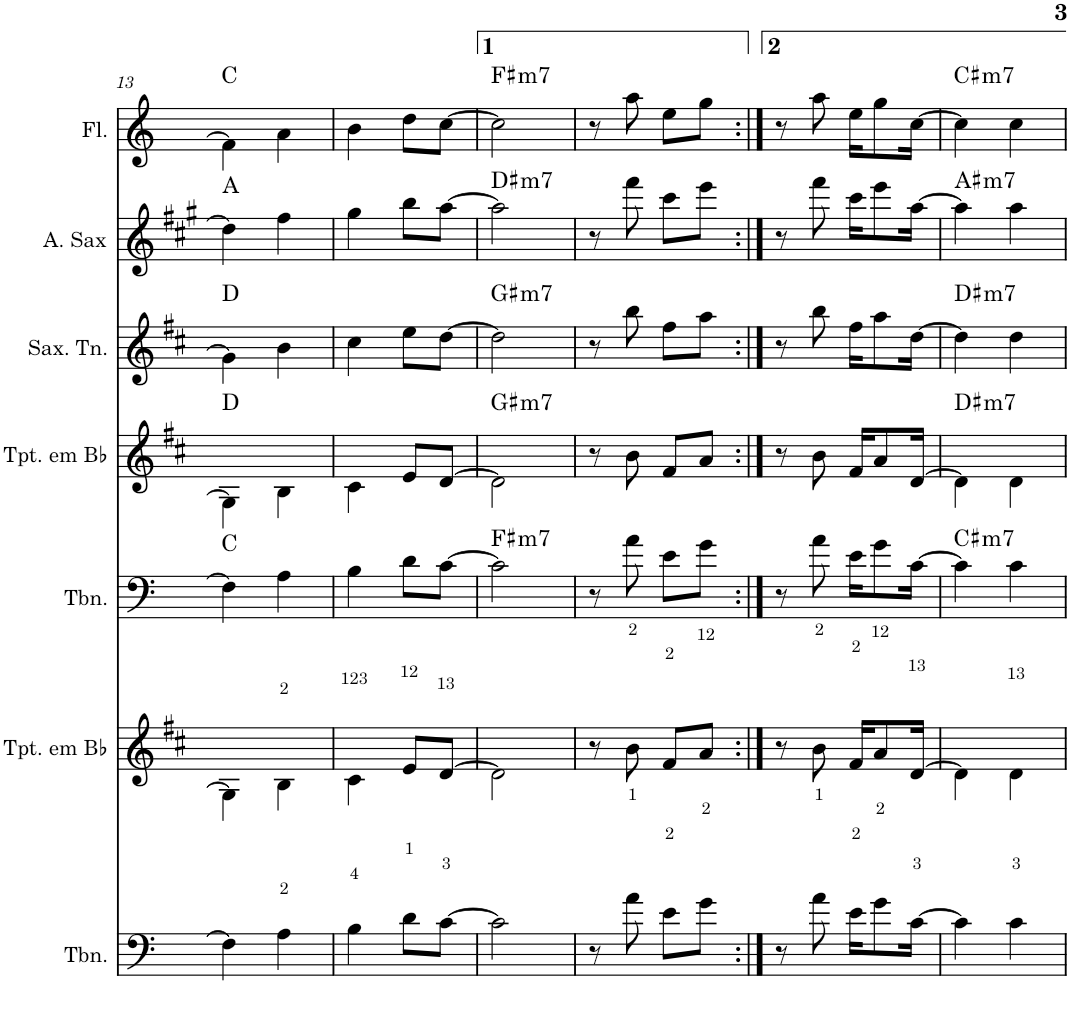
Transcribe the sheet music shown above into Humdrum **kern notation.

**kern	**kern	**kern	**harte	**kern	**harte	**kern	**harte	**kern	**harte	**kern	**harte
*part7	*part6	*part5	*part5	*part4	*part4	*part3	*part3	*part2	*part2	*part1	*part1
*staff7	*staff6	*staff5	*	*staff4	*	*staff3	*	*staff2	*	*staff1	*
*I"Trombone	*I"Trompete em Bb	*I"Trombone	*	*I"Trompete em Bb	*	*I"Saxofone Tenor	*	*I"Saxofone Alto	*	*I"Flauta Transversal	*
*I'Tbn.	*I'Tpt. em Bb	*I'Tbn.	*	*I'Tpt. em Bb	*	*I'Sax. Tn.	*	*	*	*I'Fl.	*
!!LO:PB:g=z
*clefF4	*clefG2	*clefF4	*	*clefG2	*	*clefG2	*	*clefG2	*	*clefG2	*
*	*Trd1c2	*	*	*Trd1c2	*	*Trd8c14	*	*Trd5c9	*	*	*
*k[]	*k[f#c#]	*k[]	*	*k[f#c#]	*	*k[f#c#]	*	*k[f#c#g#]	*	*k[]	*
*M2/4	*M2/4	*M2/4	*	*M2/4	*	*M2/4	*	*M2/4	*	*M2/4	*
=13	=13	=13	=13	=13	=13	=13	=13	=13	=13	=13	=13
4F#\]	4G#\]	4F#\]	C:maj	4G#\]	D:maj	4g#\]	D:maj	4dd#\]	A:maj	4f#\]	C:maj
4A\	4B\	4A\	.	4B\	.	4b\	.	4ff#\	.	4a\	.
=14	=14	=14	=14	=14	=14	=14	=14	=14	=14	=14	=14
4B\	4c#\	4B\	.	4c#\	.	4cc#\	.	4gg#\	.	4b\	.
8d\L	8e/L	8d\L	.	8e/L	.	8ee\L	.	8bb\L	.	8dd\L	.
[8c\J	[8d/J	[8c\J	.	[8d/J	.	[8dd\J	.	[8aa\J	.	[8cc\J	.
=15	=15	=15	=15	=15	=15	=15	=15	=15	=15	=15	=15
!	!	!	!LO:H:kt=m7	!	!LO:H:kt=m7	!	!LO:H:kt=m7	!	!LO:H:kt=m7	!	!LO:H:kt=m7
2c\]	2d\]	2c\]	F#:min7	2d\]	G#:min7	2dd\]	G#:min7	2aa\]	D#:min7	2cc\]	F#:min7
=16	=16	=16	=16	=16	=16	=16	=16	=16	=16	=16	=16
8r	8r	8r	.	8r	.	8r	.	8r	.	8r	.
8a\	8b\	8a\	.	8b\	.	8bb\	.	8fff#\	.	8aa\	.
8e\L	8f#/L	8e\L	.	8f#/L	.	8ff#\L	.	8ccc#\L	.	8ee\L	.
8g\J	8a/J	8g\J	.	8a/J	.	8aa\J	.	8eee\J	.	8gg\J	.
=17:|!	=17:|!	=17:|!	=17:|!	=17:|!	=17:|!	=17:|!	=17:|!	=17:|!	=17:|!	=17:|!	=17:|!
8r	8r	8r	.	8r	.	8r	.	8r	.	8r	.
8a\	8b\	8a\	.	8b\	.	8bb\	.	8fff#\	.	8aa\	.
16e\KL	16f#/KL	16e\KL	.	16f#/KL	.	16ff#\KL	.	16ccc#\KL	.	16ee\KL	.
8g\	8a/	8g\	.	8a/	.	8aa\	.	8eee\	.	8gg\	.
[16c\Jk	[16d/Jk	[16c\Jk	.	[16d/Jk	.	[16dd\Jk	.	[16aa\Jk	.	[16cc\Jk	.
=18	=18	=18	=18	=18	=18	=18	=18	=18	=18	=18	=18
!	!	!	!LO:H:kt=m7	!	!LO:H:kt=m7	!	!LO:H:kt=m7	!	!LO:H:kt=m7	!	!LO:H:kt=m7
4c\]	4d\]	4c\]	C#:min7	4d\]	D#:min7	4dd\]	D#:min7	4aa\]	A#:min7	4cc\]	C#:min7
4c\	4d\	4c\	.	4d\	.	4dd\	.	4aa\	.	4cc\	.
=	=	=	=	=	=	=	=	=	=	=	=
*-	*-	*-	*-	*-	*-	*-	*-	*-	*-	*-	*-
